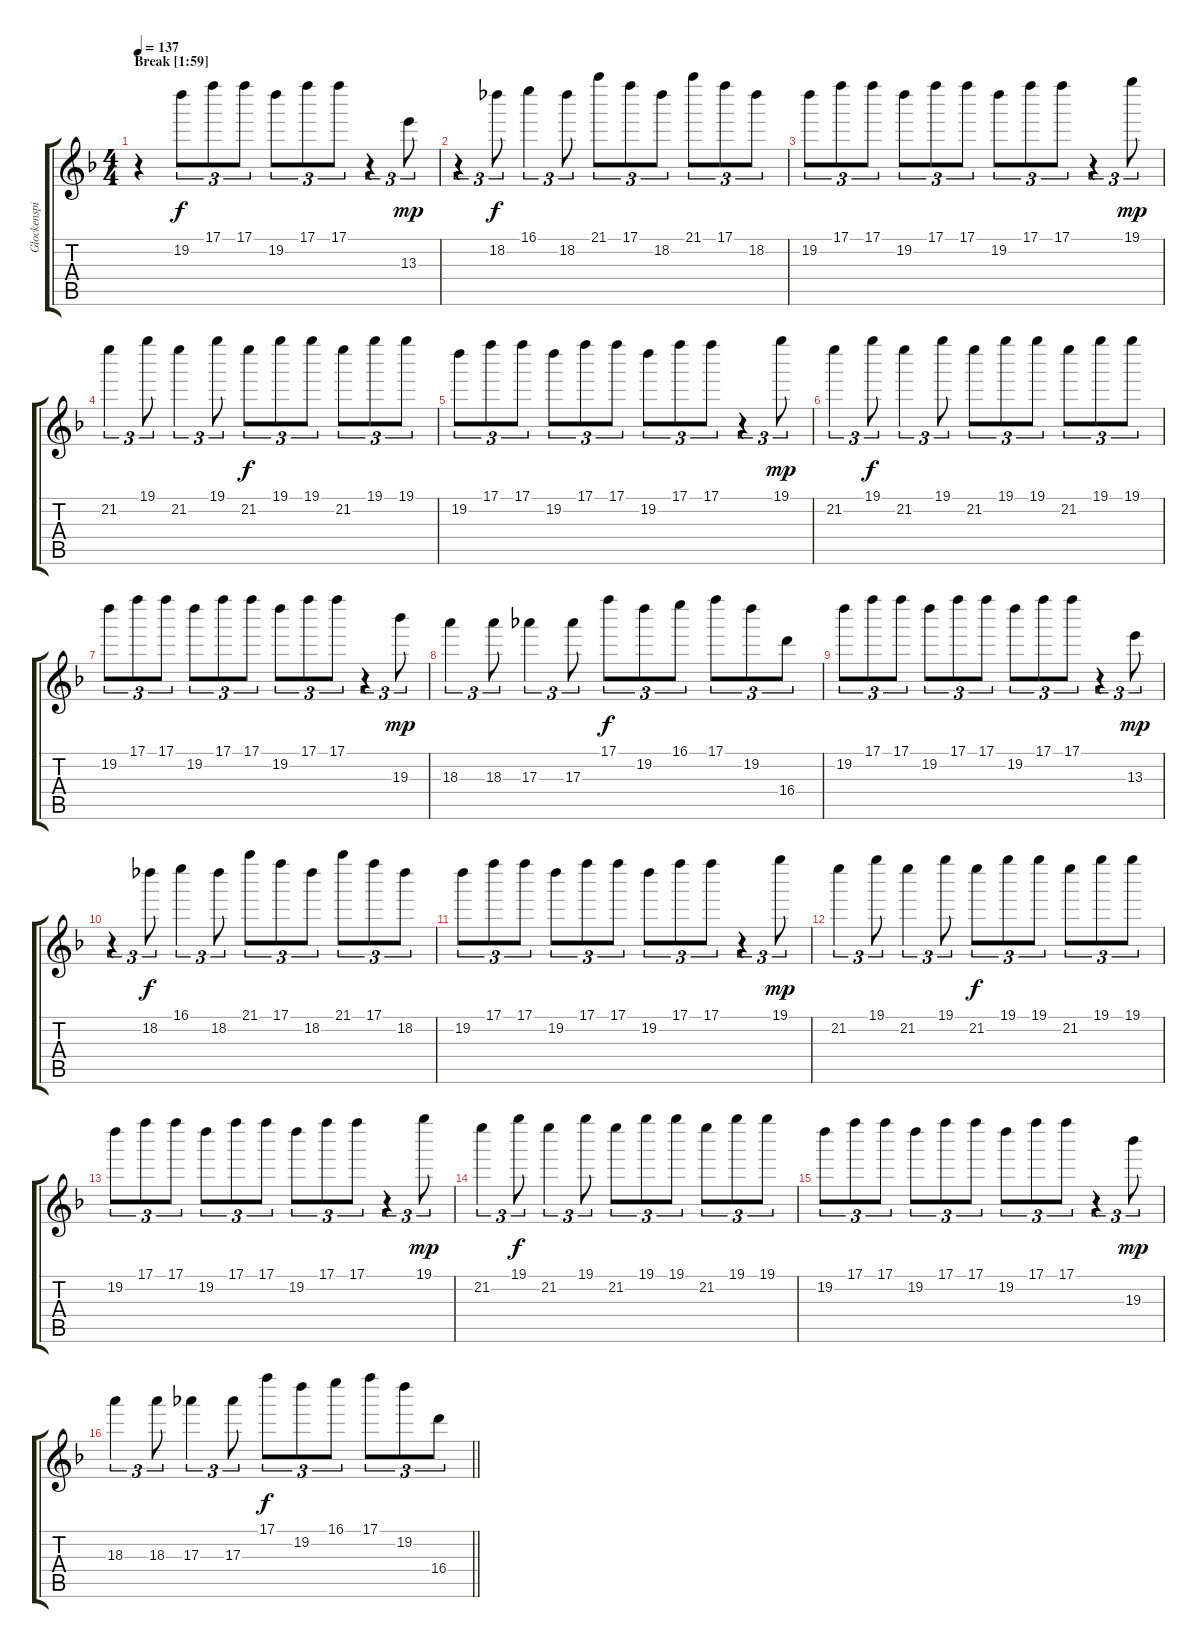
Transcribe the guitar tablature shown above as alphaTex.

\track ("Glockenspiel" "Glockenspi") {instrument glockenspiel}
\staff {score tabs}
\tuning (C6 G5 Eb5 Bb4 F4 C4) {hide}
\ts (4 4)
\section ("" "Break [1:59]")
\tempo 137
\clef g2
\ks dminor
r.4{dy f} 19.2.8{tu (3 2)} 17.1.8{tu (3 2)} 17.1.8{tu (3 2)} 19.2.8{tu (3 2)} 17.1.8{tu (3 2)} 17.1.8{tu (3 2)} r.4{tu (3 2)} 13.3.8{tu (3 2) dy mp} |
r.4{tu (3 2)} 18.2.8{tu (3 2) dy f} 16.1.4{tu (3 2)} 18.2.8{tu (3 2)} 21.1.8{tu (3 2)} 17.1.8{tu (3 2)} 18.2.8{tu (3 2)} 21.1.8{tu (3 2)} 17.1.8{tu (3 2)} 18.2.8{tu (3 2)} |
19.2.8{tu (3 2)} 17.1.8{tu (3 2)} 17.1.8{tu (3 2)} 19.2.8{tu (3 2)} 17.1.8{tu (3 2)} 17.1.8{tu (3 2)} 19.2.8{tu (3 2)} 17.1.8{tu (3 2)} 17.1.8{tu (3 2)} r.4{tu (3 2)} 19.1.8{tu (3 2) dy mp} |
21.2.4{tu (3 2)} 19.1.8{tu (3 2)} 21.2.4{tu (3 2)} 19.1.8{tu (3 2)} 21.2.8{tu (3 2) dy f} 19.1.8{tu (3 2)} 19.1.8{tu (3 2)} 21.2.8{tu (3 2)} 19.1.8{tu (3 2)} 19.1.8{tu (3 2)} |
19.2.8{tu (3 2)} 17.1.8{tu (3 2)} 17.1.8{tu (3 2)} 19.2.8{tu (3 2)} 17.1.8{tu (3 2)} 17.1.8{tu (3 2)} 19.2.8{tu (3 2)} 17.1.8{tu (3 2)} 17.1.8{tu (3 2)} r.4{tu (3 2)} 19.1.8{tu (3 2) dy mp} |
21.2.4{tu (3 2)} 19.1.8{tu (3 2) dy f} 21.2.4{tu (3 2)} 19.1.8{tu (3 2)} 21.2.8{tu (3 2)} 19.1.8{tu (3 2)} 19.1.8{tu (3 2)} 21.2.8{tu (3 2)} 19.1.8{tu (3 2)} 19.1.8{tu (3 2)} |
19.2.8{tu (3 2)} 17.1.8{tu (3 2)} 17.1.8{tu (3 2)} 19.2.8{tu (3 2)} 17.1.8{tu (3 2)} 17.1.8{tu (3 2)} 19.2.8{tu (3 2)} 17.1.8{tu (3 2)} 17.1.8{tu (3 2)} r.4{tu (3 2)} 19.3.8{tu (3 2) dy mp} |
18.3.4{tu (3 2)} 18.3.8{tu (3 2)} 17.3.4{tu (3 2)} 17.3.8{tu (3 2)} 17.1.8{tu (3 2) dy f} 19.2.8{tu (3 2)} 16.1.8{tu (3 2)} 17.1.8{tu (3 2)} 19.2.8{tu (3 2)} 16.4.8{tu (3 2)} |
19.2.8{tu (3 2)} 17.1.8{tu (3 2)} 17.1.8{tu (3 2)} 19.2.8{tu (3 2)} 17.1.8{tu (3 2)} 17.1.8{tu (3 2)} 19.2.8{tu (3 2)} 17.1.8{tu (3 2)} 17.1.8{tu (3 2)} r.4{tu (3 2)} 13.3.8{tu (3 2) dy mp} |
r.4{tu (3 2)} 18.2.8{tu (3 2) dy f} 16.1.4{tu (3 2)} 18.2.8{tu (3 2)} 21.1.8{tu (3 2)} 17.1.8{tu (3 2)} 18.2.8{tu (3 2)} 21.1.8{tu (3 2)} 17.1.8{tu (3 2)} 18.2.8{tu (3 2)} |
19.2.8{tu (3 2)} 17.1.8{tu (3 2)} 17.1.8{tu (3 2)} 19.2.8{tu (3 2)} 17.1.8{tu (3 2)} 17.1.8{tu (3 2)} 19.2.8{tu (3 2)} 17.1.8{tu (3 2)} 17.1.8{tu (3 2)} r.4{tu (3 2)} 19.1.8{tu (3 2) dy mp} |
21.2.4{tu (3 2)} 19.1.8{tu (3 2)} 21.2.4{tu (3 2)} 19.1.8{tu (3 2)} 21.2.8{tu (3 2) dy f} 19.1.8{tu (3 2)} 19.1.8{tu (3 2)} 21.2.8{tu (3 2)} 19.1.8{tu (3 2)} 19.1.8{tu (3 2)} |
19.2.8{tu (3 2)} 17.1.8{tu (3 2)} 17.1.8{tu (3 2)} 19.2.8{tu (3 2)} 17.1.8{tu (3 2)} 17.1.8{tu (3 2)} 19.2.8{tu (3 2)} 17.1.8{tu (3 2)} 17.1.8{tu (3 2)} r.4{tu (3 2)} 19.1.8{tu (3 2) dy mp} |
21.2.4{tu (3 2)} 19.1.8{tu (3 2) dy f} 21.2.4{tu (3 2)} 19.1.8{tu (3 2)} 21.2.8{tu (3 2)} 19.1.8{tu (3 2)} 19.1.8{tu (3 2)} 21.2.8{tu (3 2)} 19.1.8{tu (3 2)} 19.1.8{tu (3 2)} |
19.2.8{tu (3 2)} 17.1.8{tu (3 2)} 17.1.8{tu (3 2)} 19.2.8{tu (3 2)} 17.1.8{tu (3 2)} 17.1.8{tu (3 2)} 19.2.8{tu (3 2)} 17.1.8{tu (3 2)} 17.1.8{tu (3 2)} r.4{tu (3 2)} 19.3.8{tu (3 2) dy mp} |
\barLineRight lightlight
18.3.4{tu (3 2)} 18.3.8{tu (3 2)} 17.3.4{tu (3 2)} 17.3.8{tu (3 2)} 17.1.8{tu (3 2) dy f} 19.2.8{tu (3 2)} 16.1.8{tu (3 2)} 17.1.8{tu (3 2)} 19.2.8{tu (3 2)} 16.4.8{tu (3 2)}
